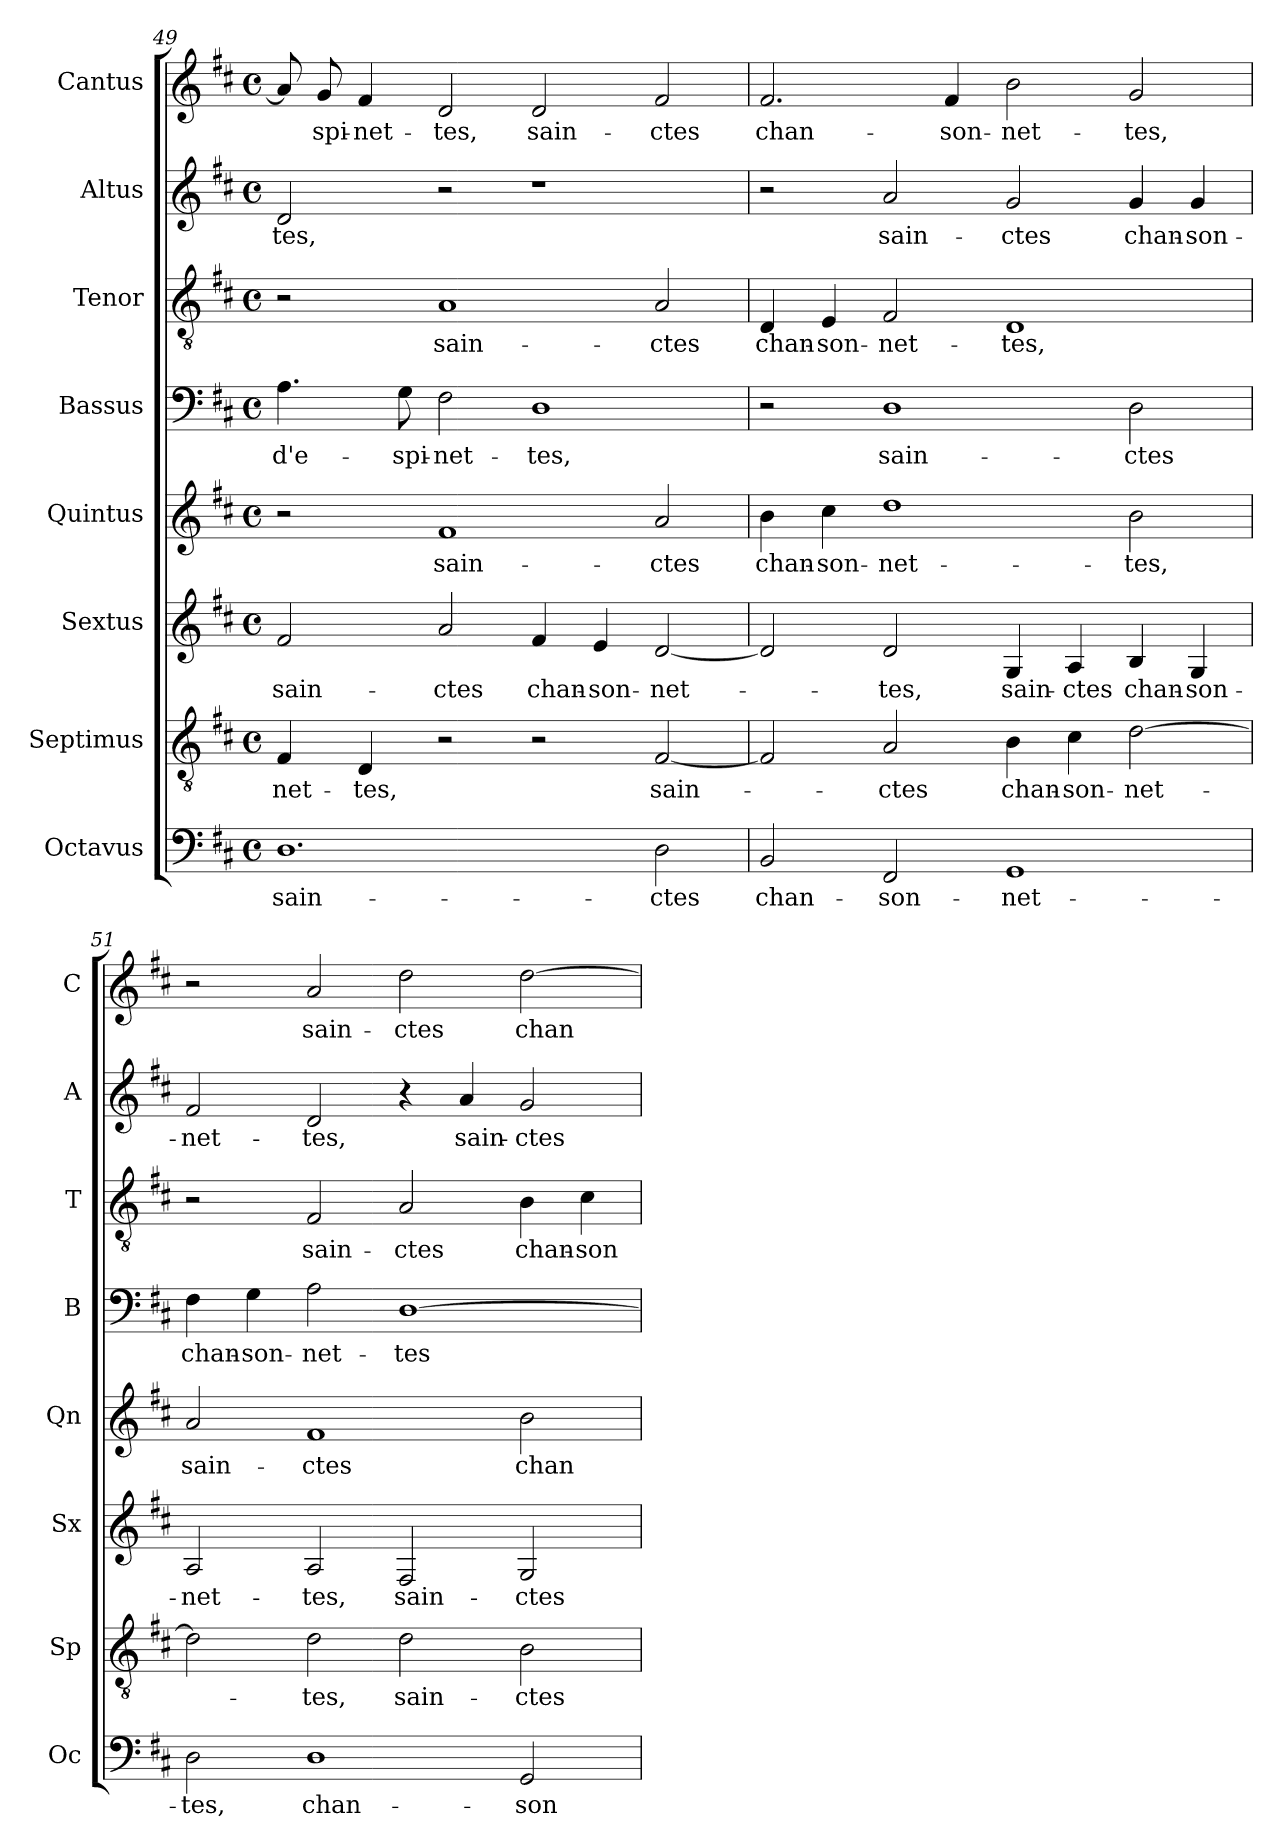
**kern	**text	**kern	**text	**kern	**text	**kern	**text	**kern	**text	**kern	**text	**kern	**text	**kern	**text
*part8	*part8	*part7	*part7	*part6	*part6	*part5	*part5	*part4	*part4	*part3	*part3	*part2	*part2	*part1	*part1
*staff8	*staff8	*staff7	*staff7	*staff6	*staff6	*staff5	*staff5	*staff4	*staff4	*staff3	*staff3	*staff2	*staff2	*staff1	*staff1
*I"Octavus	*	*I"Septimus	*	*I"Sextus	*	*I"Quintus	*	*I"Bassus	*	*I"Tenor	*	*I"Altus	*	*I"Cantus	*
*I'Oc	*	*I'Sp	*	*I'Sx	*	*I'Qn	*	*I'B	*	*I'T	*	*I'A	*	*I'C	*
!!LO:PB:g=z
*clefF4	*	*clefGv2	*	*clefG2	*	*clefG2	*	*clefF4	*	*clefGv2	*	*clefG2	*	*clefG2	*
*k[f#c#]	*	*k[f#c#]	*	*k[f#c#]	*	*k[f#c#]	*	*k[f#c#]	*	*k[f#c#]	*	*k[f#c#]	*	*k[f#c#]	*
*D:	*	*D:	*	*D:	*	*D:	*	*D:	*	*D:	*	*D:	*	*D:	*
*M4/4	*	*M4/4	*	*M4/4	*	*M4/4	*	*M4/4	*	*M4/4	*	*M4/4	*	*M4/4	*
*met(c)	*	*met(c)	*	*met(c)	*	*met(c)	*	*met(c)	*	*met(c)	*	*met(c)	*	*met(c)	*
=49	=49	=49	=49	=49	=49	=49	=49	=49	=49	=49	=49	=49	=49	=49	=49
!	!LO:LY:b	!	!LO:LY:b	!	!LO:LY:b	!	!	!	!LO:LY:b	!	!	!	!LO:LY:b	!	!
1.D	sain-	4F#/	-net-	2f#/	sain-	2r	.	4.A\	d'e-	2r	.	2d/	-tes,	8a/]	.
!	!	!	!	!	!	!	!	!	!	!	!	!	!	!	!LO:LY:b
.	.	.	.	.	.	.	.	.	.	.	.	.	.	8g/	-spi-
!	!	!	!LO:LY:b	!	!	!	!	!	!	!	!	!	!	!	!LO:LY:b
.	.	4D/	-tes,	.	.	.	.	.	.	.	.	.	.	4f#/	-net-
!	!	!	!	!	!	!	!	!	!LO:LY:b	!	!	!	!	!	!
.	.	.	.	.	.	.	.	8G\	-spi-	.	.	.	.	.	.
!	!	!	!	!	!LO:LY:b	!	!LO:LY:b	!	!LO:LY:b	!	!LO:LY:b	!	!	!	!LO:LY:b
.	.	2r	.	2a/	-ctes	1f#	sain-	2F#\	-net-	1A	sain-	2r	.	2d/	-tes,
!	!	!	!	!	!LO:LY:b	!	!	!	!LO:LY:b	!	!	!	!	!	!LO:LY:b
.	.	2r	.	4f#/	chan-	.	.	1D	-tes,	.	.	1r	.	2d/	sain-
!	!	!	!	!	!LO:LY:b	!	!	!	!	!	!	!	!	!	!
.	.	.	.	4e/	-son-	.	.	.	.	.	.	.	.	.	.
!	!LO:LY:b	!	!LO:LY:b	!	!LO:LY:b	!	!LO:LY:b	!	!	!	!LO:LY:b	!	!	!	!LO:LY:b
2D\	-ctes	[2F#/	sain-	[2d/	-net-	2a/	-ctes	.	.	2A/	-ctes	.	.	2f#/	-ctes
=50	=50	=50	=50	=50	=50	=50	=50	=50	=50	=50	=50	=50	=50	=50	=50
!	!LO:LY:b	!	!	!	!	!	!LO:LY:b	!	!	!	!LO:LY:b	!	!	!	!LO:LY:b
2BB/	chan-	2F#/]	.	2d/]	.	4b\	chan-	2r	.	4D/	chan-	2r	.	2.f#/	chan-
!	!	!	!	!	!	!	!LO:LY:b	!	!	!	!LO:LY:b	!	!	!	!
.	.	.	.	.	.	4cc#\	-son-	.	.	4E/	-son-	.	.	.	.
!	!LO:LY:b	!	!LO:LY:b	!	!LO:LY:b	!	!LO:LY:b	!	!LO:LY:b	!	!LO:LY:b	!	!LO:LY:b	!	!
2FF#/	-son-	2A/	-ctes	2d/	-tes,	1dd	-net-	1D	sain-	2F#/	-net-	2a/	sain-	.	.
!	!	!	!	!	!	!	!	!	!	!	!	!	!	!	!LO:LY:b
.	.	.	.	.	.	.	.	.	.	.	.	.	.	4f#/	-son-
!	!LO:LY:b	!	!LO:LY:b	!	!LO:LY:b	!	!	!	!	!	!LO:LY:b	!	!LO:LY:b	!	!LO:LY:b
1GG	-net-	4B\	chan-	4G/	sain-	.	.	.	.	1D	-tes,	2g/	-ctes	2b\	-net-
!	!	!	!LO:LY:b	!	!LO:LY:b	!	!	!	!	!	!	!	!	!	!
.	.	4c#\	-son-	4A/	-ctes	.	.	.	.	.	.	.	.	.	.
!	!	!	!LO:LY:b	!	!LO:LY:b	!	!LO:LY:b	!	!LO:LY:b	!	!	!	!LO:LY:b	!	!LO:LY:b
.	.	[2d\	-net-	4B/	chan-	2b\	-tes,	2D\	-ctes	.	.	4g/	chan-	2g/	-tes,
!	!	!	!	!	!LO:LY:b	!	!	!	!	!	!	!	!LO:LY:b	!	!
.	.	.	.	4G/	-son-	.	.	.	.	.	.	4g/	-son-	.	.
=51	=51	=51	=51	=51	=51	=51	=51	=51	=51	=51	=51	=51	=51	=51	=51
!	!LO:LY:b	!	!	!	!LO:LY:b	!	!LO:LY:b	!	!LO:LY:b	!	!	!	!LO:LY:b	!	!
2D\	-tes,	2d\]	.	2A/	-net-	2a/	sain-	4F#\	chan-	2r	.	2f#/	-net-	2r	.
!	!	!	!	!	!	!	!	!	!LO:LY:b	!	!	!	!	!	!
.	.	.	.	.	.	.	.	4G\	-son-	.	.	.	.	.	.
!	!LO:LY:b	!	!LO:LY:b	!	!LO:LY:b	!	!LO:LY:b	!	!LO:LY:b	!	!LO:LY:b	!	!LO:LY:b	!	!LO:LY:b
1D	chan-	2d\	-tes,	2A/	-tes,	1f#	-ctes	2A\	-net-	2F#/	sain-	2d/	-tes,	2a/	sain-
!	!	!	!LO:LY:b	!	!LO:LY:b	!	!	!	!LO:LY:b	!	!LO:LY:b	!	!	!	!LO:LY:b
.	.	2d\	sain-	2F#/	sain-	.	.	[1D	-tes	2A/	-ctes	4r	.	2dd\	-ctes
!	!	!	!	!	!	!	!	!	!	!	!	!	!LO:LY:b	!	!
.	.	.	.	.	.	.	.	.	.	.	.	4a/	sain-	.	.
!	!LO:LY:b	!	!LO:LY:b	!	!LO:LY:b	!	!LO:LY:b	!	!	!	!LO:LY:b	!	!LO:LY:b	!	!LO:LY:b
2GG/	-son-	2B\	-ctes	2G/	-ctes	2b\	chan-	.	.	4B\	chan-	2g/	-ctes	[2dd\	chan-
!	!	!	!	!	!	!	!	!	!	!	!LO:LY:b	!	!	!	!
.	.	.	.	.	.	.	.	.	.	4c#\	-son-	.	.	.	.
=	=	=	=	=	=	=	=	=	=	=	=	=	=	=	=
*-	*-	*-	*-	*-	*-	*-	*-	*-	*-	*-	*-	*-	*-	*-	*-
